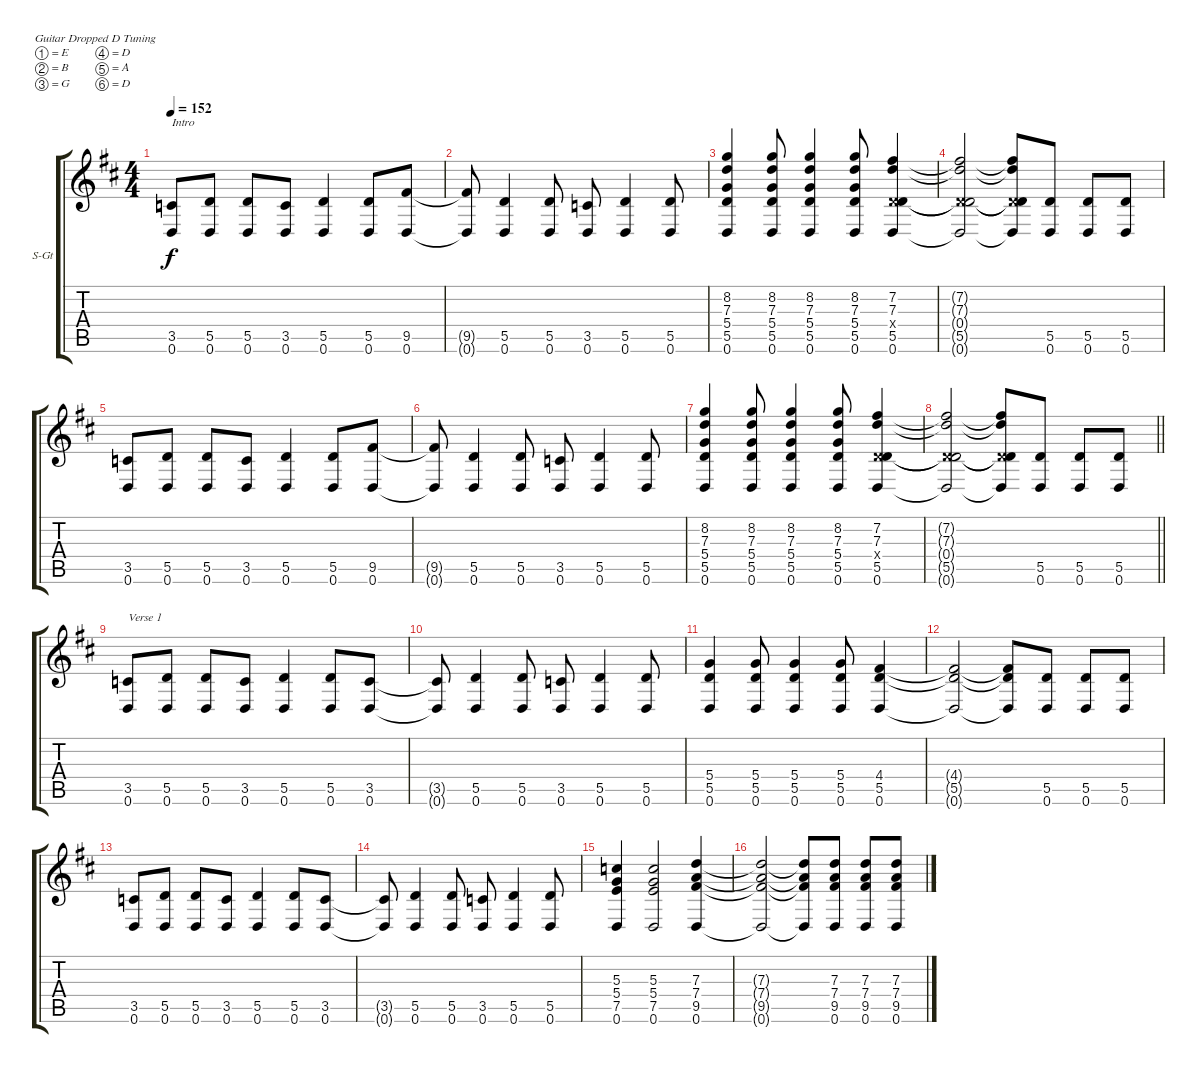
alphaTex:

\bracketExtendMode groupsimilarinstruments
\firstSystemTrackNameOrientation horizontal
\otherSystemsTrackNameOrientation horizontal
\track ("Acoustic" "S-Gt") {instrument acousticguitarsteel}
\staff {score tabs}
\tuning (E4 B3 G3 D3 A2 D2)
\ts (4 4)
\beaming (8 2 2 2 2)
\tempo 152
\clef g2
\ks d
(3.5 0.6).8{txt "Intro" dy f instrument acousticguitarsteel} (5.5 0.6).8 (5.5 0.6).8 (3.5 0.6).8 (5.5 0.6).4 (5.5 0.6).8 (9.5 0.6).8 |
(9.5{t} 0.6{t}).8 (5.5 0.6).4 (5.5 0.6).8 (3.5 0.6).8 (5.5 0.6).4 (5.5 0.6).8 |
(8.2 7.3 5.4 5.5 0.6).4 (8.2 7.3 5.4 5.5 0.6).8 (8.2 7.3 5.4 5.5 0.6).4 (8.2 7.3 5.4 5.5 0.6).8 (7.2 7.3 0.4{x} 5.5 0.6).4 |
(7.2{t} 7.3{t} 0.4{x t} 5.5{t} 0.6{t}).2 (7.2{t} 7.3{t} 0.4{x t} 5.5{t} 0.6{t}).8 (5.5 0.6).8 (5.5 0.6).8 (5.5 0.6).8 |
(3.5 0.6).8 (5.5 0.6).8 (5.5 0.6).8 (3.5 0.6).8 (5.5 0.6).4 (5.5 0.6).8 (9.5 0.6).8 |
(9.5{t} 0.6{t}).8 (5.5 0.6).4 (5.5 0.6).8 (3.5 0.6).8 (5.5 0.6).4 (5.5 0.6).8 |
(8.2 7.3 5.4 5.5 0.6).4 (8.2 7.3 5.4 5.5 0.6).8 (8.2 7.3 5.4 5.5 0.6).4 (8.2 7.3 5.4 5.5 0.6).8 (7.2 7.3 0.4{x} 5.5 0.6).4 |
\barLineRight lightlight
(7.2{t} 7.3{t} 0.4{x t} 5.5{t} 0.6{t}).2 (7.2{t} 7.3{t} 0.4{x t} 5.5{t} 0.6{t}).8 (5.5 0.6).8 (5.5 0.6).8 (5.5 0.6).8 |
(3.5 0.6).8{txt "Verse 1"} (5.5 0.6).8 (5.5 0.6).8 (3.5 0.6).8 (5.5 0.6).4 (5.5 0.6).8 (3.5 0.6).8 |
(3.5{t} 0.6{t}).8 (5.5 0.6).4 (5.5 0.6).8 (3.5 0.6).8 (5.5 0.6).4 (5.5 0.6).8 |
(5.4 5.5 0.6).4 (5.4 5.5 0.6).8 (5.4 5.5 0.6).4 (5.4 5.5 0.6).8 (4.4 5.5 0.6).4 |
(4.4{t} 5.5{t} 0.6{t}).2 (4.4{t} 5.5{t} 0.6{t}).8 (5.5 0.6).8 (5.5 0.6).8 (5.5 0.6).8 |
(3.5 0.6).8 (5.5 0.6).8 (5.5 0.6).8 (3.5 0.6).8 (5.5 0.6).4 (5.5 0.6).8 (3.5 0.6).8 |
(3.5{t} 0.6{t}).8 (5.5 0.6).4 (5.5 0.6).8 (3.5 0.6).8 (5.5 0.6).4 (5.5 0.6).8 |
(5.3 5.4 7.5 0.6).4 (5.3 5.4 7.5 0.6).2 (7.3 7.4 9.5 0.6).4 |
(7.3{t} 7.4{t} 9.5{t} 0.6{t}).2 (7.3{t} 7.4{t} 9.5{t} 0.6{t}).8 (7.3 7.4 9.5 0.6).8 (7.3 7.4 9.5 0.6).8 (7.3 7.4 9.5 0.6).8
